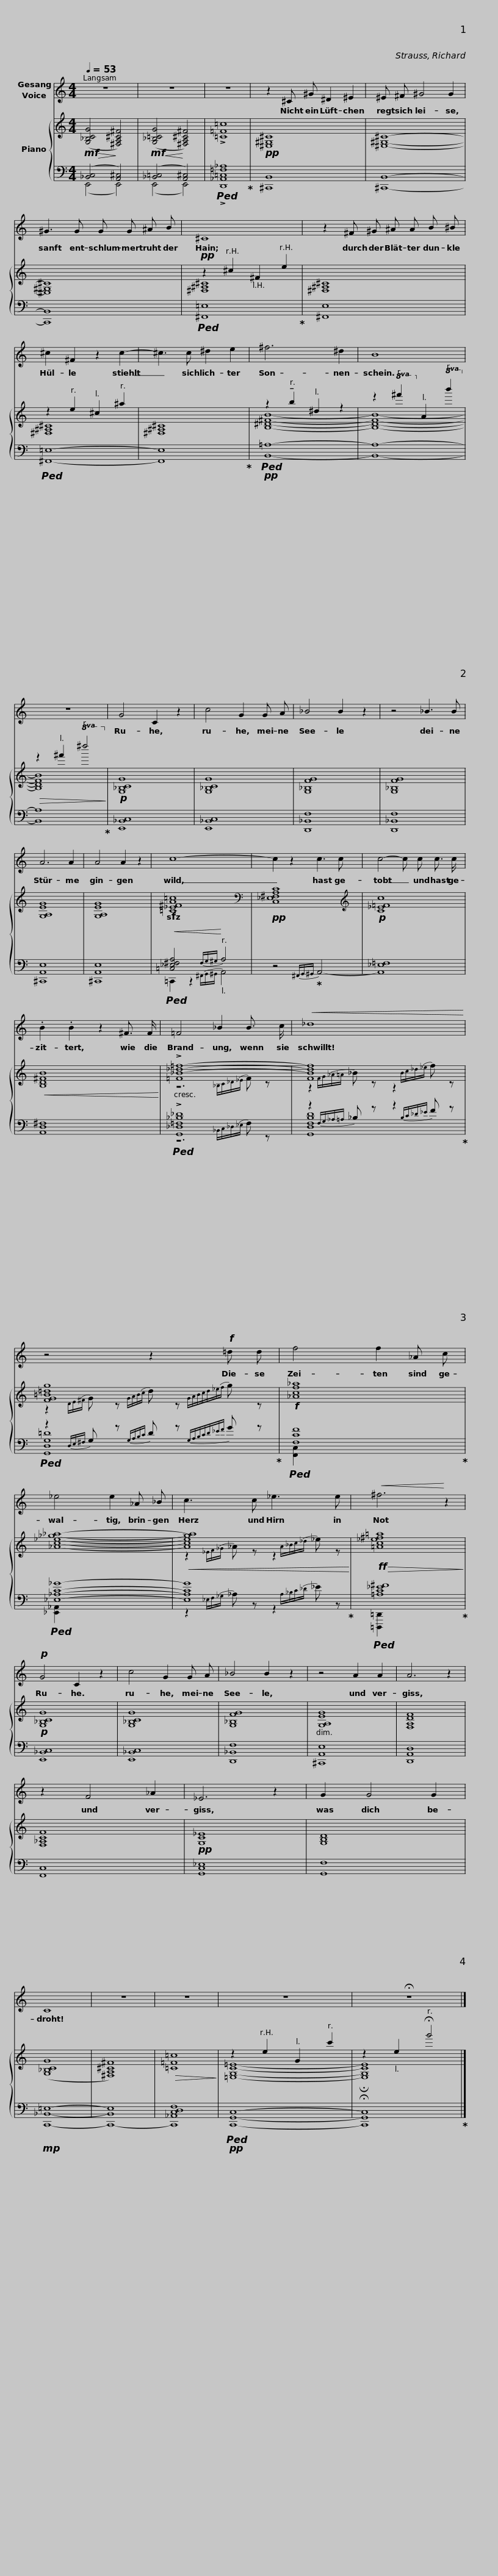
X:1
%%score 1 { ( 2 5 ) | ( 3 4 ) }
L:1/8
Q:1/4=53
M:4/4
I:linebreak $
K:C
V:1 treble
V:2 treble
V:5 treble
V:3 bass
V:4 bass
V:1
 z8 | z8 | z8 | z2 ^C ^G ^D2 ^E2 | ^E ^F ^G4 G2 |$ %5
 ^G3 G G G ^A B | ^C8 | z2 ^F ^G ^A A B ^B | ^c2 ^F2 z2 c2- |$ ^c3 c ^d2 e2 | %10
 ^f6 ^d2 | B8 | z8 | G4 C2 z2 | c4 G2 G A |$ %15
 _B4 B2 z2 | z4 _B3 B | A6 A2 | A4 A2 z2 | c8- | %20
 c2 z2 c3 c |$ c4- c c c3/2 c/ | .B2 .B2 z2 ^F3/2 F/ | =F4 _B2 B3/2 c/ |!<(! _d8!<)! |$ %25
 z4 z2!f! =d d | f4 f2 _A c | _e4 e2 _A _B | c3 c _e3 e |$!<(! ^f6!<)! z2 | %30
!p! G4 C2 z2 | c4 G2 G A | _B4 B2 z2 | z4 A2 A2 | A6 z2 | %35
 z2 F4 _A2 |$ _E6 z2 | G2 G4 G2 | C8 | z8 | %40
 z8 | z8 | !fermata!z8 |] %43
V:2
!mf!!>(! ([G,_B,CG]4!>)! [^F,A,^C^F]4) |!mf!!<(! ([G,_B,=CG]4!<)! [^F,A,^C^F]4) | !>![=C=F=c]8 |!pp! [^E,^G,^C]8 | [^E,^G,^C]8- |$ %5
 [^E,^G,^C]8 |!pp! z2 ^c2 ^F2 e2 | [^F,^A,^C]8 | z2 e2 ^c2 ^a2 |$ [^F,^A,^C]8 | %10
 z2 !tenuto!b2 ^d2 z2 | z2!8va(! ^f'2!8va)! a2!8va(! b'2!8va)! |!>(! z2 ^f'2!8va(! ^d''4!>)!!8va)! |!p! [G,_B,CG]8 | [G,_B,CG]8 |$ %15
 [G,_B,FG]8 | [G,_B,FG]8 | [G,A,EG]8 | [G,A,EG]8 |!sfz! [=C_E^FA=c]8 | %20
[K:bass]!pp! [C,_E,^F,A,C]8 |$[K:treble]!p! [C_E=Fc]8 |!<(! [B,D^FB]8!<)! | !>![=F_B-_d-=f-]8 | [FBdf]8 |$ %25
 [FG=B=dg]8 |!f! [_Acf_a]8 | [_Ac_e_g_a]8- |!<(! [Acega]8!<)! |$!ff!!>(! [=Ac_e^f=a]8!>)! | %30
!p! [G,_B,CG]8 | [G,_B,CG]8 | [G,_B,FG]8 | [G,A,EG]8 | [F,A,DF]8 | %35
 [F,_A,CF]8 |$!pp! [G,C_E]8 | [G,B,D]8 | ([G,_B,CG]8 | [^F,A,^C^F]8) | %40
!>(! [=C=F=c]8!>)! | z2 e2 G2 c'2 | z2 e2 !fermata!g'4 |] %43
V:3
 ([_B,,C,]4 [A,,^C,]4) | ([_B,,=C,]4 [A,,^C,]4) |!ped! !>![D,,_A,,=C,=F,_A,]8!ped-up! | [^C,,B,,]8 | [^C,,B,,]8- |$ %5
 [C,,B,,]8 |!ped! [^F,,=E,]8!ped-up! | [^F,,E,]8 |!ped! [^F,,=E,]8- |$ [F,,E,]8!ped-up! | %10
!pp!!ped! [B,,=A,]8- | [B,,A,]8- | [B,,A,]8!ped-up! | [E,,_B,,C,]8 | [E,,_B,,C,]8 |$ %15
 [D,,_B,,F,]8 | [D,,_B,,F,]8 | [^C,,A,,E,]8 | [^C,,A,,E,]8 |!<(!!ped! [=C,_E,^F,A,]4!<)!{F,G,^G,} A,4 | %20
 z4!ped-up!{^F,,G,,^G,,} A,,4- |$ [A,,_E,=F,]8 | [A,,D,^F,]8 |!ped! !>![G,,-_D,-=F,_B,-_D-]8 | z2{F,G,_A,=A,} _B, z z2{B,C_D_E} F z!ped-up! |$ %25
!ped! z2{D,E,^F,} G, z{G,A,B,C} D z{G,A,B,CD_EF} G z!ped-up! |!ped! [F,CF]8!ped-up! |!ped! [_E,_A,C_G]8- | [E,A,CG]8!ped-up! |$!ped! [=A,C_E^F]8!ped-up! | %30
 [E,,_B,,C,]8 | [E,,_B,,C,]8 | [D,,_B,,F,]8 | [^C,,A,,E,]8 | [D,,A,,D,]8 | %35
 [F,,C,]8 |$ [G,,C,_E,]8 | [G,,F,]8 |!mp! [C,,_B,,=E,]8- | [C,,-B,,E,]8 | %40
 [C,,_A,,C,D,F,]8 |!pp!!ped! [C,,G,,C,]8- | !fermata![C,,G,,C,]8!ped-up! |] %43
V:4
 (E,,4 E,,4) | (E,,4 E,,4) | x8 | x8 | x8 |$ %5
 x8 | x8 | x8 | x8 |$ x8 | %10
 x8 | x8 | x8 | x8 | x8 |$ %15
 x8 | x8 | x8 | x8 | =C,,2 z2{^F,,G,,^G,,} A,,4 | %20
 x8 |$ x8 | x8 | z6{_B,,C,_D,_E,} F,- z | [G,,D,F,B,D]8 |$ %25
 [G,,D,G,=D]8 | [F,,C,]2 x6 | [_E,,_A,,]2 x6 | z2{_E,F,_G,} _A, z z2{A,_B,C_D} _E z |$ [=D,,,=D,,]2 x6 | %30
 x8 | x8 | x8 | x8 | x8 | %35
 x8 |$ x8 | x8 | x8 | x8 | %40
 x8 | x8 | x8 |] %43
V:5
 x8 | x8 | x8 | x8 | x8 |$ %5
 x8 | [^F,^A,^C]8 | x8 | [^F,^A,^C]8- |$ x8 | %10
 [B,^D^FB]8- | [B,DFB]8- | [B,DFB]8 | x8 | x8 |$ %15
 x8 | x8 | x8 | x8 | x8 | %20
[K:bass] x8 |$[K:treble] x8 | x8 | z6{_B,C_D_E} F- z | z2{FG_A=A} _B z z2{Bc_d_e} f z |$ %25
 z2{DE^F} G z{GABc} d z{GABcd_ef} g z | x8 | x8 | z2{_EF_G} _A z z2{A_Bc_d} _e z |$ x8 | %30
 x8 | x8 | x8 | x8 | x8 | %35
 x8 |$ x8 | x8 | x8 | x8 | %40
 x8 | [=E,G,C=E]8- | !fermata![E,G,CE]8 |] %43
